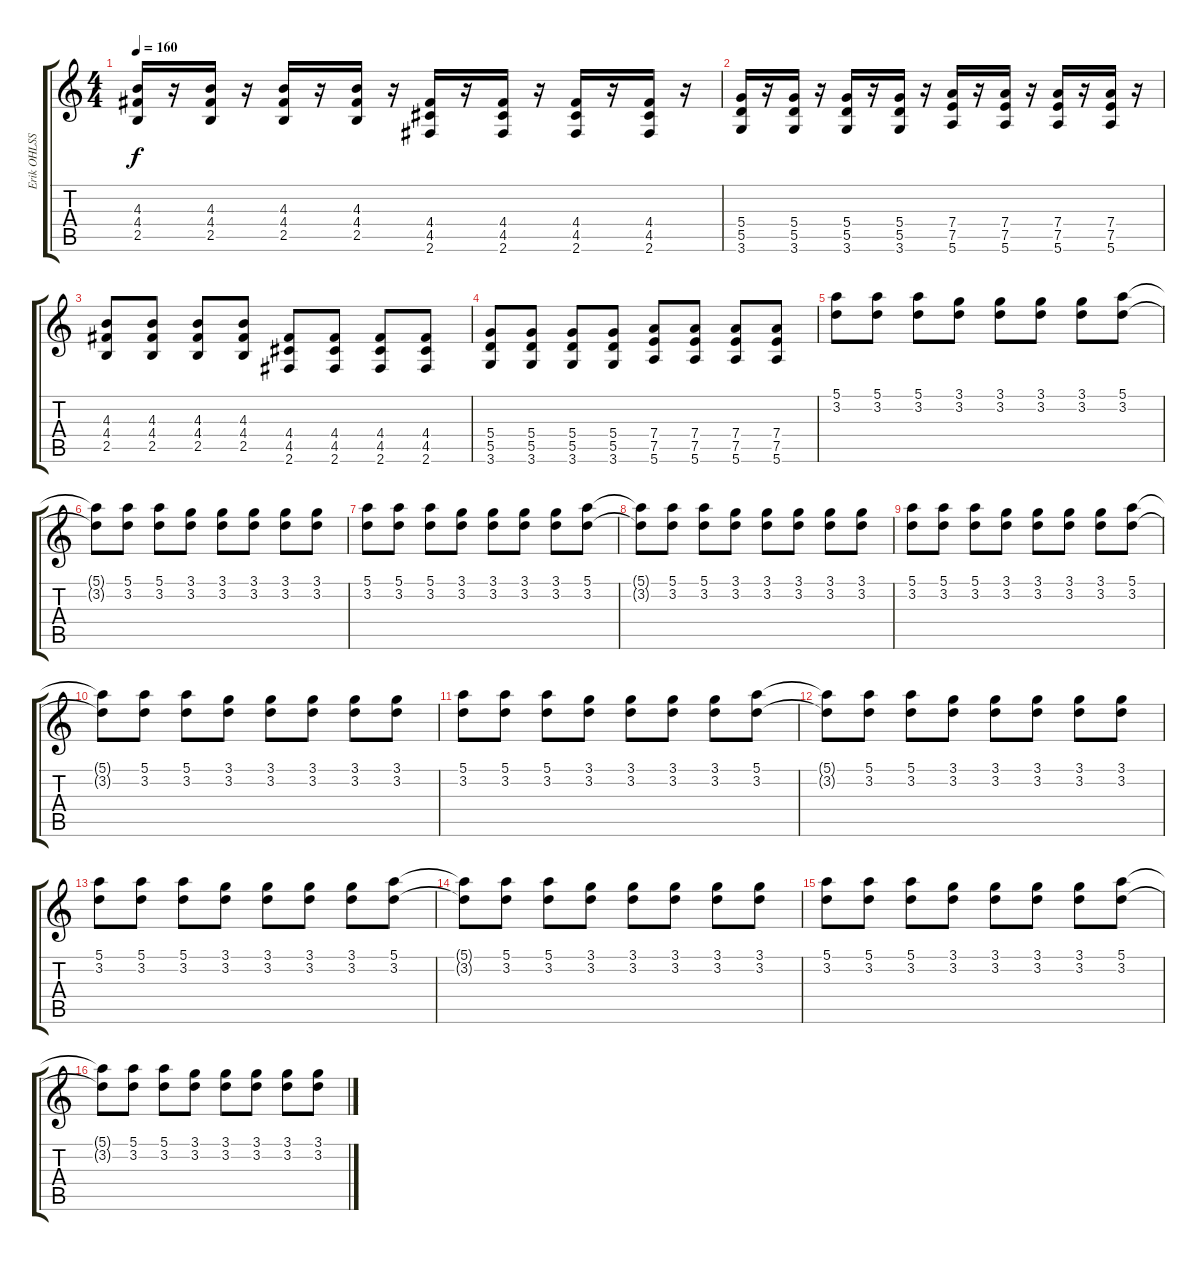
\track ("Erik OHLSSON" "Erik OHLSS") {instrument distortionguitar}
\staff {score tabs}
\tuning (E4 B3 G3 D3 A2 E2) {hide}
\ts (4 4)
\tempo 160
\clef g2
\ks c
(4.3 4.4 2.5).16{dy f} r.16 (4.3 4.4 2.5).16 r.16 (4.3 4.4 2.5).16 r.16 (4.3 4.4 2.5).16 r.16 (4.4 4.5 2.6).16 r.16 (4.4 4.5 2.6).16 r.16 (4.4 4.5 2.6).16 r.16 (4.4 4.5 2.6).16 r.16 |
(5.4 5.5 3.6).16 r.16 (5.4 5.5 3.6).16 r.16 (5.4 5.5 3.6).16 r.16 (5.4 5.5 3.6).16 r.16 (7.4 7.5 5.6).16 r.16 (7.4 7.5 5.6).16 r.16 (7.4 7.5 5.6).16 r.16 (7.4 7.5 5.6).16 r.16 |
(4.3 4.4 2.5).8 (4.3 4.4 2.5).8 (4.3 4.4 2.5).8 (4.3 4.4 2.5).8 (4.4 4.5 2.6).8 (4.4 4.5 2.6).8 (4.4 4.5 2.6).8 (4.4 4.5 2.6).8 |
(5.4 5.5 3.6).8 (5.4 5.5 3.6).8 (5.4 5.5 3.6).8 (5.4 5.5 3.6).8 (7.4 7.5 5.6).8 (7.4 7.5 5.6).8 (7.4 7.5 5.6).8 (7.4 7.5 5.6).8 |
(5.1 3.2).8 (5.1 3.2).8 (5.1 3.2).8 (3.1 3.2).8 (3.1 3.2).8 (3.1 3.2).8 (3.1 3.2).8 (5.1 3.2).8 |
(5.1{t} 3.2{t}).8 (5.1 3.2).8 (5.1 3.2).8 (3.1 3.2).8 (3.1 3.2).8 (3.1 3.2).8 (3.1 3.2).8 (3.1 3.2).8 |
(5.1 3.2).8 (5.1 3.2).8 (5.1 3.2).8 (3.1 3.2).8 (3.1 3.2).8 (3.1 3.2).8 (3.1 3.2).8 (5.1 3.2).8 |
(5.1{t} 3.2{t}).8 (5.1 3.2).8 (5.1 3.2).8 (3.1 3.2).8 (3.1 3.2).8 (3.1 3.2).8 (3.1 3.2).8 (3.1 3.2).8 |
(5.1 3.2).8 (5.1 3.2).8 (5.1 3.2).8 (3.1 3.2).8 (3.1 3.2).8 (3.1 3.2).8 (3.1 3.2).8 (5.1 3.2).8 |
(5.1{t} 3.2{t}).8 (5.1 3.2).8 (5.1 3.2).8 (3.1 3.2).8 (3.1 3.2).8 (3.1 3.2).8 (3.1 3.2).8 (3.1 3.2).8 |
(5.1 3.2).8 (5.1 3.2).8 (5.1 3.2).8 (3.1 3.2).8 (3.1 3.2).8 (3.1 3.2).8 (3.1 3.2).8 (5.1 3.2).8 |
(5.1{t} 3.2{t}).8 (5.1 3.2).8 (5.1 3.2).8 (3.1 3.2).8 (3.1 3.2).8 (3.1 3.2).8 (3.1 3.2).8 (3.1 3.2).8 |
(5.1 3.2).8 (5.1 3.2).8 (5.1 3.2).8 (3.1 3.2).8 (3.1 3.2).8 (3.1 3.2).8 (3.1 3.2).8 (5.1 3.2).8 |
(5.1{t} 3.2{t}).8 (5.1 3.2).8 (5.1 3.2).8 (3.1 3.2).8 (3.1 3.2).8 (3.1 3.2).8 (3.1 3.2).8 (3.1 3.2).8 |
(5.1 3.2).8 (5.1 3.2).8 (5.1 3.2).8 (3.1 3.2).8 (3.1 3.2).8 (3.1 3.2).8 (3.1 3.2).8 (5.1 3.2).8 |
(5.1{t} 3.2{t}).8 (5.1 3.2).8 (5.1 3.2).8 (3.1 3.2).8 (3.1 3.2).8 (3.1 3.2).8 (3.1 3.2).8 (3.1 3.2).8
